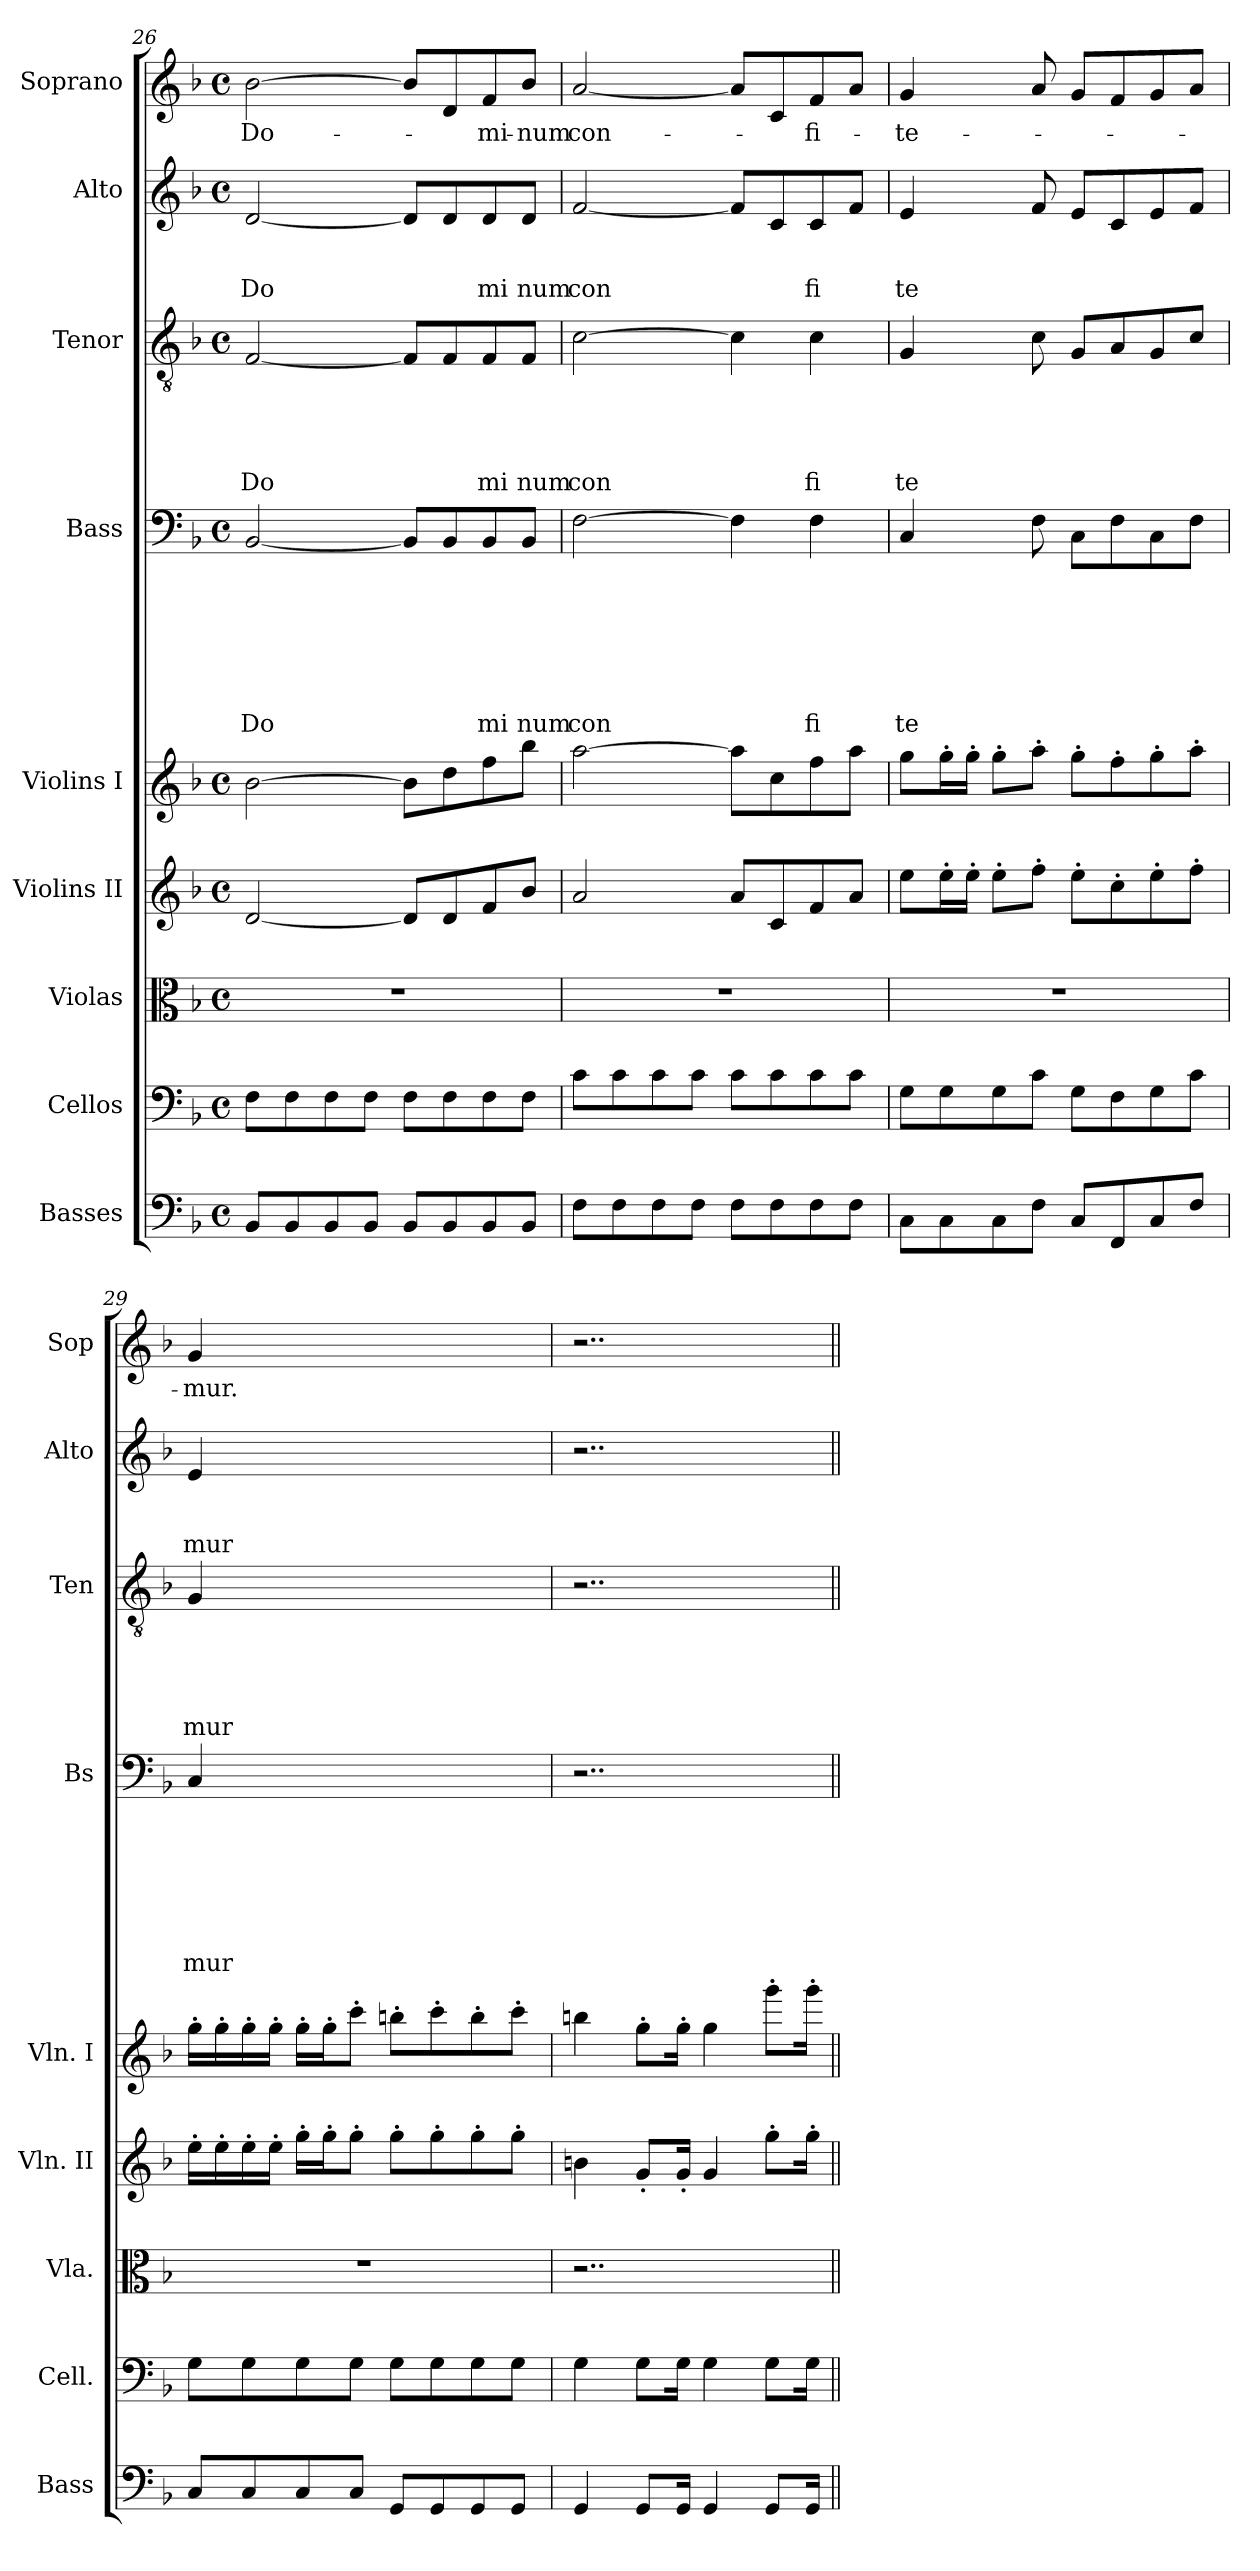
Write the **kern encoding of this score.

**kern	**kern	**kern	**kern	**kern	**kern	**text	**text	**text	**text	**text	**text	**text	**kern	**text	**text	**text	**text	**text	**kern	**text	**text	**text	**kern	**text
*part9	*part8	*part7	*part6	*part5	*part4	*part4	*part4	*part4	*part4	*part4	*part4	*part4	*part3	*part3	*part3	*part3	*part3	*part3	*part2	*part2	*part2	*part2	*part1	*part1
*staff9	*staff8	*staff7	*staff6	*staff5	*staff4	*staff4	*staff4	*staff4	*staff4	*staff4	*staff4	*staff4	*staff3	*staff3	*staff3	*staff3	*staff3	*staff3	*staff2	*staff2	*staff2	*staff2	*staff1	*staff1
*I"Basses	*I"Cellos	*I"Violas	*I"Violins II	*I"Violins I	*I"Bass	*	*	*	*	*	*	*	*I"Tenor	*	*	*	*	*	*I"Alto	*	*	*	*I"Soprano	*
*I'Bass	*I'Cell.	*I'Vla.	*I'Vln. II	*I'Vln. I	*I'Bs	*	*	*	*	*	*	*	*I'Ten	*	*	*	*	*	*I'Alto	*	*	*	*I'Sop	*
!!LO:LB:g=z
*clefF4	*clefF4	*clefC3	*clefG2	*clefG2	*clefF4	*	*	*	*	*	*	*	*clefGv2	*	*	*	*	*	*clefG2	*	*	*	*clefG2	*
*ITrd7c12	*	*	*	*	*	*	*	*	*	*	*	*	*	*	*	*	*	*	*	*	*	*	*	*
*k[b-]	*k[b-]	*k[b-]	*k[b-]	*k[b-]	*k[b-]	*	*	*	*	*	*	*	*k[b-]	*	*	*	*	*	*k[b-]	*	*	*	*k[b-]	*
*F:	*F:	*F:	*F:	*F:	*F:	*	*	*	*	*	*	*	*F:	*	*	*	*	*	*F:	*	*	*	*F:	*
*M4/4	*M4/4	*M4/4	*M4/4	*M4/4	*M4/4	*	*	*	*	*	*	*	*M4/4	*	*	*	*	*	*M4/4	*	*	*	*M4/4	*
*met(c)	*met(c)	*met(c)	*met(c)	*met(c)	*met(c)	*	*	*	*	*	*	*	*met(c)	*	*	*	*	*	*met(c)	*	*	*	*met(c)	*
=26	=26	=26	=26	=26	=26	=26	=26	=26	=26	=26	=26	=26	=26	=26	=26	=26	=26	=26	=26	=26	=26	=26	=26	=26
!	!	!	!	!	!	!	!	!	!	!	!	!LO:LY:b	!	!	!	!	!	!LO:LY:b	!	!	!	!LO:LY:b	!	!LO:LY:b
8BBB-/L	8F\L	1r	[<2d/	[>2b-\	[<2BB-/	.	.	.	.	.	.	Do	[<2F/	.	.	.	.	Do	[<2d/	.	.	Do	[>2b-\	Do-
8BBB-/	8F\	.	.	.	.	.	.	.	.	.	.	.	.	.	.	.	.	.	.	.	.	.	.	.
8BBB-/	8F\	.	.	.	.	.	.	.	.	.	.	.	.	.	.	.	.	.	.	.	.	.	.	.
8BBB-/J	8F\J	.	.	.	.	.	.	.	.	.	.	.	.	.	.	.	.	.	.	.	.	.	.	.
8BBB-/L	8F\L	.	8d/L]	8b-\L]	8BB-/L]	.	.	.	.	.	.	.	8F/L]	.	.	.	.	.	8d/L]	.	.	.	8b-/L]	.
8BBB-/	8F\	.	8d/	8dd\	8BB-/	.	.	.	.	.	.	.	8F/	.	.	.	.	.	8d/	.	.	.	8d/	.
!	!	!	!	!	!	!	!	!	!	!	!	!LO:LY:b	!	!	!	!	!	!LO:LY:b	!	!	!	!LO:LY:b	!	!LO:LY:b
8BBB-/	8F\	.	8f/	8ff\	8BB-/	.	.	.	.	.	.	mi	8F/	.	.	.	.	mi	8d/	.	.	mi	8f/	-mi-
!	!	!	!	!	!	!	!	!	!	!	!	!LO:LY:b	!	!	!	!	!	!LO:LY:b	!	!	!	!LO:LY:b	!	!LO:LY:b
8BBB-/J	8F\J	.	8b-/J	8bb-\J	8BB-/J	.	.	.	.	.	.	num	8F/J	.	.	.	.	num	8d/J	.	.	num	8b-/J	-num
=27	=27	=27	=27	=27	=27	=27	=27	=27	=27	=27	=27	=27	=27	=27	=27	=27	=27	=27	=27	=27	=27	=27	=27	=27
!	!	!	!	!	!	!	!	!	!	!	!	!LO:LY:b	!	!	!	!	!	!LO:LY:b	!	!	!	!LO:LY:b	!	!LO:LY:b
8FF\L	8c\L	1r	2a/	[>2aa\	[>2F\	.	.	.	.	.	.	con	[>2c\	.	.	.	.	con	[<2f/	.	.	con	[<2a/	con-
8FF\	8c\	.	.	.	.	.	.	.	.	.	.	.	.	.	.	.	.	.	.	.	.	.	.	.
8FF\	8c\	.	.	.	.	.	.	.	.	.	.	.	.	.	.	.	.	.	.	.	.	.	.	.
8FF\J	8c\J	.	.	.	.	.	.	.	.	.	.	.	.	.	.	.	.	.	.	.	.	.	.	.
8FF\L	8c\L	.	8a/L	8aa\L]	4F\]	.	.	.	.	.	.	.	4c\]	.	.	.	.	.	8f/L]	.	.	.	8a/L]	.
8FF\	8c\	.	8c/	8cc\	.	.	.	.	.	.	.	.	.	.	.	.	.	.	8c/	.	.	.	8c/	.
!	!	!	!	!	!	!	!	!	!	!	!	!LO:LY:b	!	!	!	!	!	!LO:LY:b	!	!	!	!LO:LY:b	!	!LO:LY:b
8FF\	8c\	.	8f/	8ff\	4F\	.	.	.	.	.	.	fi	4c\	.	.	.	.	fi	8c/	.	.	fi	8f/	-fi-
8FF\J	8c\J	.	8a/J	8aa\J	.	.	.	.	.	.	.	.	.	.	.	.	.	.	8f/J	.	.	.	8a/J	.
=28	=28	=28	=28	=28	=28	=28	=28	=28	=28	=28	=28	=28	=28	=28	=28	=28	=28	=28	=28	=28	=28	=28	=28	=28
!	!	!	!	!	!	!	!	!	!	!	!	!LO:LY:b	!	!	!	!	!	!LO:LY:b	!	!	!	!LO:LY:b	!	!LO:LY:b
8CC\L	8G\L	1r	8ee\L	8gg\L	4C/	.	.	.	.	.	.	te	4G/	.	.	.	.	te	4e/	.	.	te	4g/	-te-
8CC\	8G\	.	16ee'>\L	16gg'>\L	.	.	.	.	.	.	.	.	.	.	.	.	.	.	.	.	.	.	.	.
.	.	.	16ee'>\JJ	16gg'>\JJ	.	.	.	.	.	.	.	.	.	.	.	.	.	.	.	.	.	.	.	.
8CC\	8G\	.	8ee'>\L	8gg'>\L	8ryy	.	.	.	.	.	.	.	8ryy	.	.	.	.	.	8ryy	.	.	.	8ryy	.
8FF\J	8c\J	.	8ff'>\J	8aa'>\J	8F\	.	.	.	.	.	.	.	8c\	.	.	.	.	.	8f/	.	.	.	8a/	.
8CC/L	8G\L	.	8ee'>\L	8gg'>\L	8C\L	.	.	.	.	.	.	.	8G/L	.	.	.	.	.	8e/L	.	.	.	8g/L	.
8FFF/	8F\	.	8cc'>\	8ff'>\	8F\	.	.	.	.	.	.	.	8A/	.	.	.	.	.	8c/	.	.	.	8f/	.
8CC/	8G\	.	8ee'>\	8gg'>\	8C\	.	.	.	.	.	.	.	8G/	.	.	.	.	.	8e/	.	.	.	8g/	.
8FF/J	8c\J	.	8ff'>\J	8aa'>\J	8F\J	.	.	.	.	.	.	.	8c/J	.	.	.	.	.	8f/J	.	.	.	8a/J	.
=29	=29	=29	=29	=29	=29	=29	=29	=29	=29	=29	=29	=29	=29	=29	=29	=29	=29	=29	=29	=29	=29	=29	=29	=29
!	!	!	!	!	!	!	!	!	!	!	!	!LO:LY:b	!	!	!	!	!	!LO:LY:b	!	!	!	!LO:LY:b	!	!LO:LY:b
8CC/L	8G\L	1r	16ee'>\LL	16gg'>\LL	4C/	.	.	.	.	.	.	mur	4G/	.	.	.	.	mur	4e/	.	.	mur	4g/	-mur.
.	.	.	16ee'>\	16gg'>\	.	.	.	.	.	.	.	.	.	.	.	.	.	.	.	.	.	.	.	.
8CC/	8G\	.	16ee'>\	16gg'>\	.	.	.	.	.	.	.	.	.	.	.	.	.	.	.	.	.	.	.	.
.	.	.	16ee'>\JJ	16gg'>\JJ	.	.	.	.	.	.	.	.	.	.	.	.	.	.	.	.	.	.	.	.
8CC/	8G\	.	16gg'>\LL	16gg'>\LL	2.ryy	.	.	.	.	.	.	.	2.ryy	.	.	.	.	.	2.ryy	.	.	.	2.ryy	.
.	.	.	16gg'>\J	16gg'>\J	.	.	.	.	.	.	.	.	.	.	.	.	.	.	.	.	.	.	.	.
8CC/J	8G\J	.	8gg'>\J	8ccc'>\J	.	.	.	.	.	.	.	.	.	.	.	.	.	.	.	.	.	.	.	.
8GGG/L	8G\L	.	8gg'>\L	8bbn'>\L	.	.	.	.	.	.	.	.	.	.	.	.	.	.	.	.	.	.	.	.
8GGG/	8G\	.	8gg'>\	8ccc'>\	.	.	.	.	.	.	.	.	.	.	.	.	.	.	.	.	.	.	.	.
8GGG/	8G\	.	8gg'>\	8bb'>\	.	.	.	.	.	.	.	.	.	.	.	.	.	.	.	.	.	.	.	.
8GGG/J	8G\J	.	8gg'>\J	8ccc'>\J	.	.	.	.	.	.	.	.	.	.	.	.	.	.	.	.	.	.	.	.
!!LO:PB:g=z
=30	=30	=30	=30	=30	=30	=30	=30	=30	=30	=30	=30	=30	=30	=30	=30	=30	=30	=30	=30	=30	=30	=30	=30	=30
4GGG/	4G\	2..r	4bn\	4bbn\	2..r	.	.	.	.	.	.	.	2..r	.	.	.	.	.	2..r	.	.	.	2..r	.
8GGG/L	8G\L	.	8g'</L	8gg'>\L	.	.	.	.	.	.	.	.	.	.	.	.	.	.	.	.	.	.	.	.
16GGG/Jk	16G\Jk	.	16g'</Jk	16gg'>\Jk	.	.	.	.	.	.	.	.	.	.	.	.	.	.	.	.	.	.	.	.
4GGG/	4G\	.	4g/	4gg\	.	.	.	.	.	.	.	.	.	.	.	.	.	.	.	.	.	.	.	.
8GGG/L	8G\L	.	8gg'>\L	8ggg'>\L	.	.	.	.	.	.	.	.	.	.	.	.	.	.	.	.	.	.	.	.
16GGG/Jk	16G\Jk	.	16gg'>\Jk	16ggg'>\Jk	.	.	.	.	.	.	.	.	.	.	.	.	.	.	.	.	.	.	.	.
=||	=||	=||	=||	=||	=||	=||	=||	=||	=||	=||	=||	=||	=||	=||	=||	=||	=||	=||	=||	=||	=||	=||	=||	=||
*-	*-	*-	*-	*-	*-	*-	*-	*-	*-	*-	*-	*-	*-	*-	*-	*-	*-	*-	*-	*-	*-	*-	*-	*-
